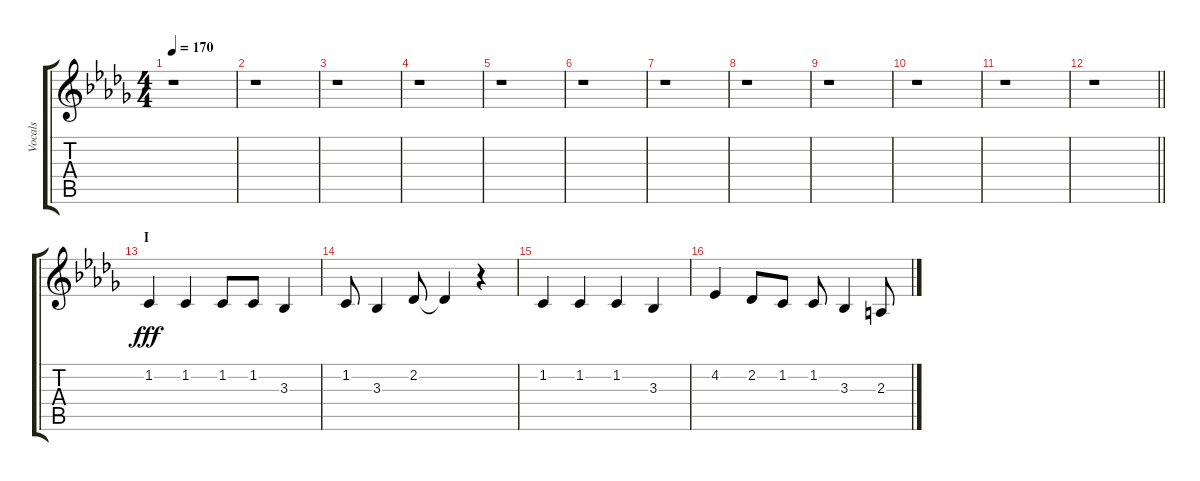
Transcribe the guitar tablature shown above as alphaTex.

\track ("Vocals" "Vocals") {instrument voiceoohs}
\staff {score tabs}
\tuning (E4 B3 G3 D3 A2 E2) {hide}
\ts (4 4)
\tempo 170
\clef g2
\ks db
r.1{dy fff} |
r.1 |
r.1 |
r.1 |
r.1 |
r.1 |
r.1 |
r.1 |
r.1 |
r.1 |
r.1 |
\barLineRight lightlight
r.1 |
\section ("" "I")
1.2.4 1.2.4 1.2.8 1.2.8 3.3.4 |
1.2.8 3.3.4 2.2.8 2.2{t}.4 r.4 |
1.2.4 1.2.4 1.2.4 3.3.4 |
4.2.4 2.2.8 1.2.8 1.2.8 3.3.4 2.3.8
